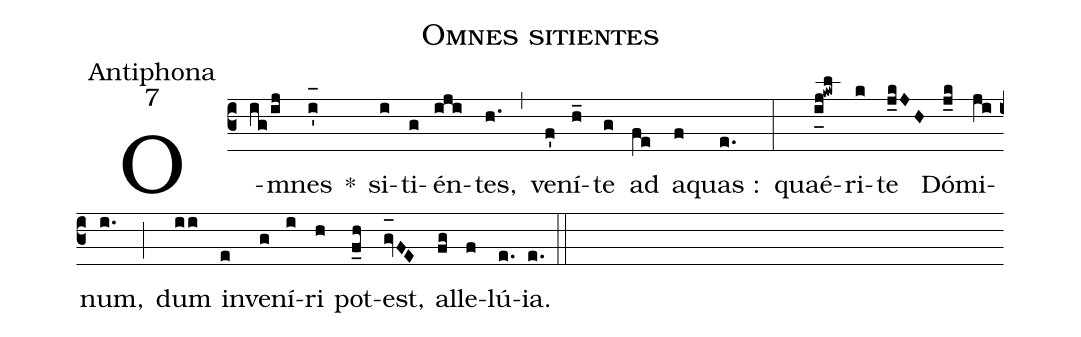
name:Omnes sitientes;
office-part:Antiphona;
mode:7;
%%
(c3) O(ig/ij)mnes(i'_[oh:h]) *() si(i)ti(g)én(iji)tes,(h.) (,) ve(f')ní(h_)te(g) ad(fe) a(f)quas :(e.) (:) quaé(i_[uh:l]j!kwl)ri(k)te(j_kJH) Dó(j_k)mi(ji)num,(i.) (;) dum(ii) in(e)ve(g)ní(i)ri(h) pot(f_h)est,(gv_[oh:h]FE) al(fg)le(f)lú(e.){ia}.(e.) (::)

%% <eu>E(i) u(i) o(j) u(i) a(h) e.</eu>(gh..) (::)
